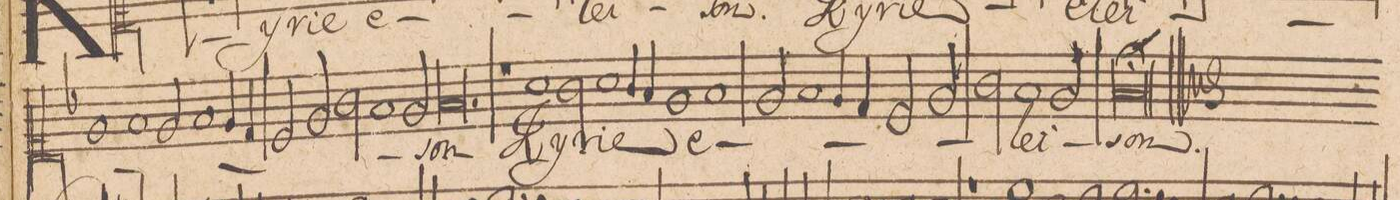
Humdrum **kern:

**kern	**text
*I"CANTVS.	*
*clefC1	*
*k[b-]	*
*met(c|)	*
*M2/1	*
1e/	.
=16-	=16-
1f/	.
2e/	.
1f/	.
=17-	=17-
4e/	.
4d/	.
2c/	.
2e/	.
=18-	=18-
2g\	.
1f/	.
2e/	.
=19-	=19-
0.f/	-son
=20-	=20-
1rdd	.
=21-	=21-
1a\	Ky-
2g\	-ri-
1a\	-e
=22-	=22-
4g/	.
4f/	.
1e/	e-
=23-	=23-
1f/	.
2e/	.
1f/	.
=24-	=24-
4e/	.
4d/	.
2c/	.
2e/	.
=25-	=25-
2g\	.
1f/	-lei-
2e/	.
=26-	=26-
0f/;	-son.
*-	*-
